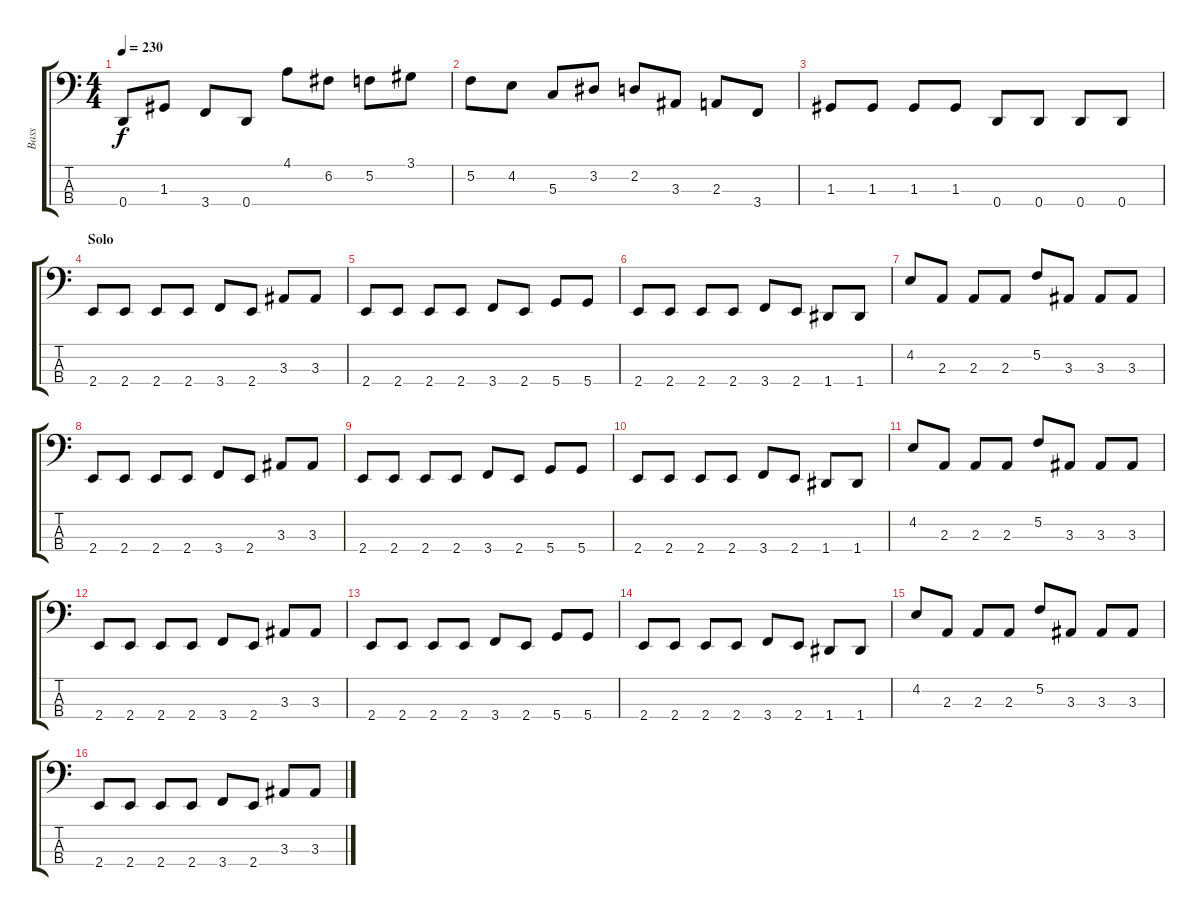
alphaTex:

\track ("Bass" "Bass") {instrument electricbasspick}
\staff {score tabs}
\tuning (F2 C2 G1 D1) {hide}
\ts (4 4)
\tempo 230
\clef f4
\ks c
0.4.8{dy f} 1.3.8 3.4.8 0.4.8 4.1.8 6.2.8 5.2.8 3.1.8 |
5.2.8 4.2.8 5.3.8 3.2.8 2.2.8 3.3.8 2.3.8 3.4.8 |
\section ("" "")
1.3.8 1.3.8 1.3.8 1.3.8 0.4.8 0.4.8 0.4.8 0.4.8 |
\section ("" "Solo")
2.4.8 2.4.8 2.4.8 2.4.8 3.4.8 2.4.8 3.3.8 3.3.8 |
2.4.8 2.4.8 2.4.8 2.4.8 3.4.8 2.4.8 5.4.8 5.4.8 |
2.4.8 2.4.8 2.4.8 2.4.8 3.4.8 2.4.8 1.4.8 1.4.8 |
4.2.8 2.3.8 2.3.8 2.3.8 5.2.8 3.3.8 3.3.8 3.3.8 |
2.4.8 2.4.8 2.4.8 2.4.8 3.4.8 2.4.8 3.3.8 3.3.8 |
2.4.8 2.4.8 2.4.8 2.4.8 3.4.8 2.4.8 5.4.8 5.4.8 |
2.4.8 2.4.8 2.4.8 2.4.8 3.4.8 2.4.8 1.4.8 1.4.8 |
4.2.8 2.3.8 2.3.8 2.3.8 5.2.8 3.3.8 3.3.8 3.3.8 |
2.4.8 2.4.8 2.4.8 2.4.8 3.4.8 2.4.8 3.3.8 3.3.8 |
2.4.8 2.4.8 2.4.8 2.4.8 3.4.8 2.4.8 5.4.8 5.4.8 |
2.4.8 2.4.8 2.4.8 2.4.8 3.4.8 2.4.8 1.4.8 1.4.8 |
4.2.8 2.3.8 2.3.8 2.3.8 5.2.8 3.3.8 3.3.8 3.3.8 |
2.4.8 2.4.8 2.4.8 2.4.8 3.4.8 2.4.8 3.3.8 3.3.8
